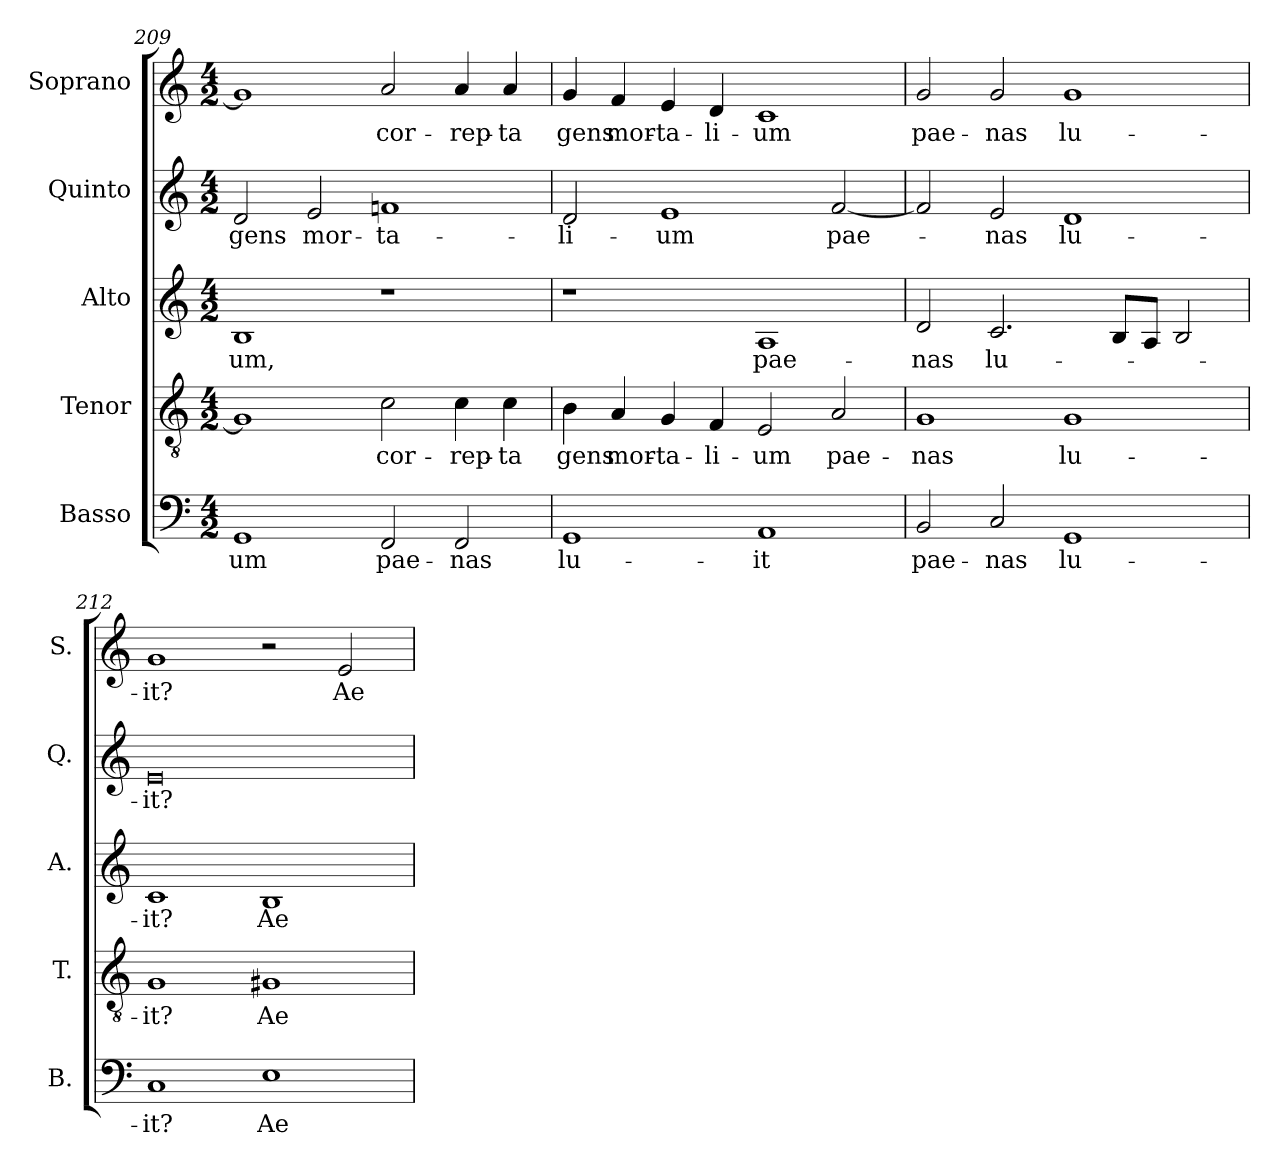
**kern	**text	**kern	**text	**kern	**text	**kern	**text	**kern	**text
*part5	*part5	*part4	*part4	*part3	*part3	*part2	*part2	*part1	*part1
*staff5	*staff5	*staff4	*staff4	*staff3	*staff3	*staff2	*staff2	*staff1	*staff1
*I"Basso	*	*I"Tenor	*	*I"Alto	*	*I"Quinto	*	*I"Soprano	*
*I'B.	*	*I'T.	*	*I'A.	*	*I'Q.	*	*I'S.	*
!!LO:LB:g=z
*clefF4	*	*clefGv2	*	*clefG2	*	*clefG2	*	*clefG2	*
*	*	*ITrd7c12	*	*	*	*	*	*	*
*k[]	*	*k[]	*	*k[]	*	*k[]	*	*k[]	*
*C:	*	*C:	*	*C:	*	*C:	*	*C:	*
*M4/2	*	*M4/2	*	*M4/2	*	*M4/2	*	*M4/2	*
=209	=209	=209	=209	=209	=209	=209	=209	=209	=209
!	!LO:LY:b:color=#000000	!	!	!	!	!	!	!	!
!	!	!	!	!	!LO:LY:b:color=#000000	!	!	!	!
!	!	!	!	!	!	!	!LO:LY:b:color=#000000	!	!
1GGi	-um	1GGi]	.	1Bi	-um,	2di/	gens	1gi]	.
!	!	!	!	!	!	!	!LO:LY:b:color=#000000	!	!
.	.	.	.	.	.	2ei/	mor-	.	.
!	!LO:LY:b:color=#000000	!	!	!	!	!	!	!	!
!	!	!	!LO:LY:b:color=#000000	!	!	!	!	!	!
!	!	!	!	!	!	!	!LO:LY:b:color=#000000	!	!
!	!	!	!	!	!	!	!	!	!LO:LY:b:color=#000000
2FFi/	pae-	2Ci\	cor-	1r	.	1fni	-ta-	2ai/	cor-
!	!LO:LY:b:color=#000000	!	!	!	!	!	!	!	!
!	!	!	!LO:LY:b:color=#000000	!	!	!	!	!	!
!	!	!	!	!	!	!	!	!	!LO:LY:b:color=#000000
2FFi/	-nas	4Ci\	-rep-	.	.	.	.	4ai/	-rep-
!	!	!	!LO:LY:b:color=#000000	!	!	!	!	!	!
!	!	!	!	!	!	!	!	!	!LO:LY:b:color=#000000
.	.	4Ci\	-ta	.	.	.	.	4ai/	-ta
=210	=210	=210	=210	=210	=210	=210	=210	=210	=210
!	!LO:LY:b:color=#000000	!	!	!	!	!	!	!	!
!	!	!	!LO:LY:b:color=#000000	!	!	!	!	!	!
!	!	!	!	!	!	!	!LO:LY:b:color=#000000	!	!
!	!	!	!	!	!	!	!	!	!LO:LY:b:color=#000000
1GGi	lu-	4BBi\	gens	1r	.	2di/	-li-	4gi/	gens
!	!	!	!LO:LY:b:color=#000000	!	!	!	!	!	!
!	!	!	!	!	!	!	!	!	!LO:LY:b:color=#000000
.	.	4AAi/	mor-	.	.	.	.	4fi/	mor-
!	!	!	!LO:LY:b:color=#000000	!	!	!	!	!	!
!	!	!	!	!	!	!	!LO:LY:b:color=#000000	!	!
!	!	!	!	!	!	!	!	!	!LO:LY:b:color=#000000
.	.	4GGi/	-ta-	.	.	1ei	-um	4ei/	-ta-
!	!	!	!LO:LY:b:color=#000000	!	!	!	!	!	!
!	!	!	!	!	!	!	!	!	!LO:LY:b:color=#000000
.	.	4FFi/	-li-	.	.	.	.	4di/	-li-
!	!LO:LY:b:color=#000000	!	!	!	!	!	!	!	!
!	!	!	!LO:LY:b:color=#000000	!	!	!	!	!	!
!	!	!	!	!	!LO:LY:b:color=#000000	!	!	!	!
!	!	!	!	!	!	!	!	!	!LO:LY:b:color=#000000
1AAi	-it	2EEi/	-um	1Ai	pae-	.	.	1ci	-um
!	!	!	!LO:LY:b:color=#000000	!	!	!	!	!	!
!	!	!	!	!	!	!	!LO:LY:b:color=#000000	!	!
.	.	2AAi/	pae-	.	.	[2fi/	pae-	.	.
=211	=211	=211	=211	=211	=211	=211	=211	=211	=211
!	!LO:LY:b:color=#000000	!	!	!	!	!	!	!	!
!	!	!	!LO:LY:b:color=#000000	!	!	!	!	!	!
!	!	!	!	!	!LO:LY:b:color=#000000	!	!	!	!
!	!	!	!	!	!	!	!	!	!LO:LY:b:color=#000000
2BBi/	pae-	1GGi	-nas	2di/	-nas	2fi/]	.	2gi/	pae-
!	!LO:LY:b:color=#000000	!	!	!	!	!	!	!	!
!	!	!	!	!	!LO:LY:b:color=#000000	!	!	!	!
!	!	!	!	!	!	!	!LO:LY:b:color=#000000	!	!
!	!	!	!	!	!	!	!	!	!LO:LY:b:color=#000000
2Ci/	-nas	.	.	2.ci/	lu-	2ei/	-nas	2gi/	-nas
!	!LO:LY:b:color=#000000	!	!	!	!	!	!	!	!
!	!	!	!LO:LY:b:color=#000000	!	!	!	!	!	!
!	!	!	!	!	!	!	!LO:LY:b:color=#000000	!	!
!	!	!	!	!	!	!	!	!	!LO:LY:b:color=#000000
1GGi	lu-	1GGi	lu-	.	.	1di	lu-	1gi	lu-
.	.	.	.	8Bi/L	.	.	.	.	.
.	.	.	.	8Ai/J	.	.	.	.	.
.	.	.	.	2Bi/	.	.	.	.	.
=212	=212	=212	=212	=212	=212	=212	=212	=212	=212
!	!LO:LY:b:color=#000000	!	!	!	!	!	!	!	!
!	!	!	!LO:LY:b:color=#000000	!	!	!	!	!	!
!	!	!	!	!	!LO:LY:b:color=#000000	!	!	!	!
!	!	!	!	!	!	!	!LO:LY:b:color=#000000	!	!
!	!	!	!	!	!	!	!	!	!LO:LY:b:color=#000000
1Ci	-it?	1GGi	-it?	1ci	-it?	0ei	-it?	1gi	-it?
!	!LO:LY:b:color=#000000	!	!	!	!	!	!	!	!
!	!	!	!LO:LY:b:color=#000000	!	!	!	!	!	!
!	!	!	!	!	!LO:LY:b:color=#000000	!	!	!	!
1Ei	Ae-	1GG#Xi	Ae-	1Bi	Ae-	.	.	2r	.
!	!	!	!	!	!	!	!	!	!LO:LY:b:color=#000000
.	.	.	.	.	.	.	.	2ei/	Ae-
=	=	=	=	=	=	=	=	=	=
*-	*-	*-	*-	*-	*-	*-	*-	*-	*-
